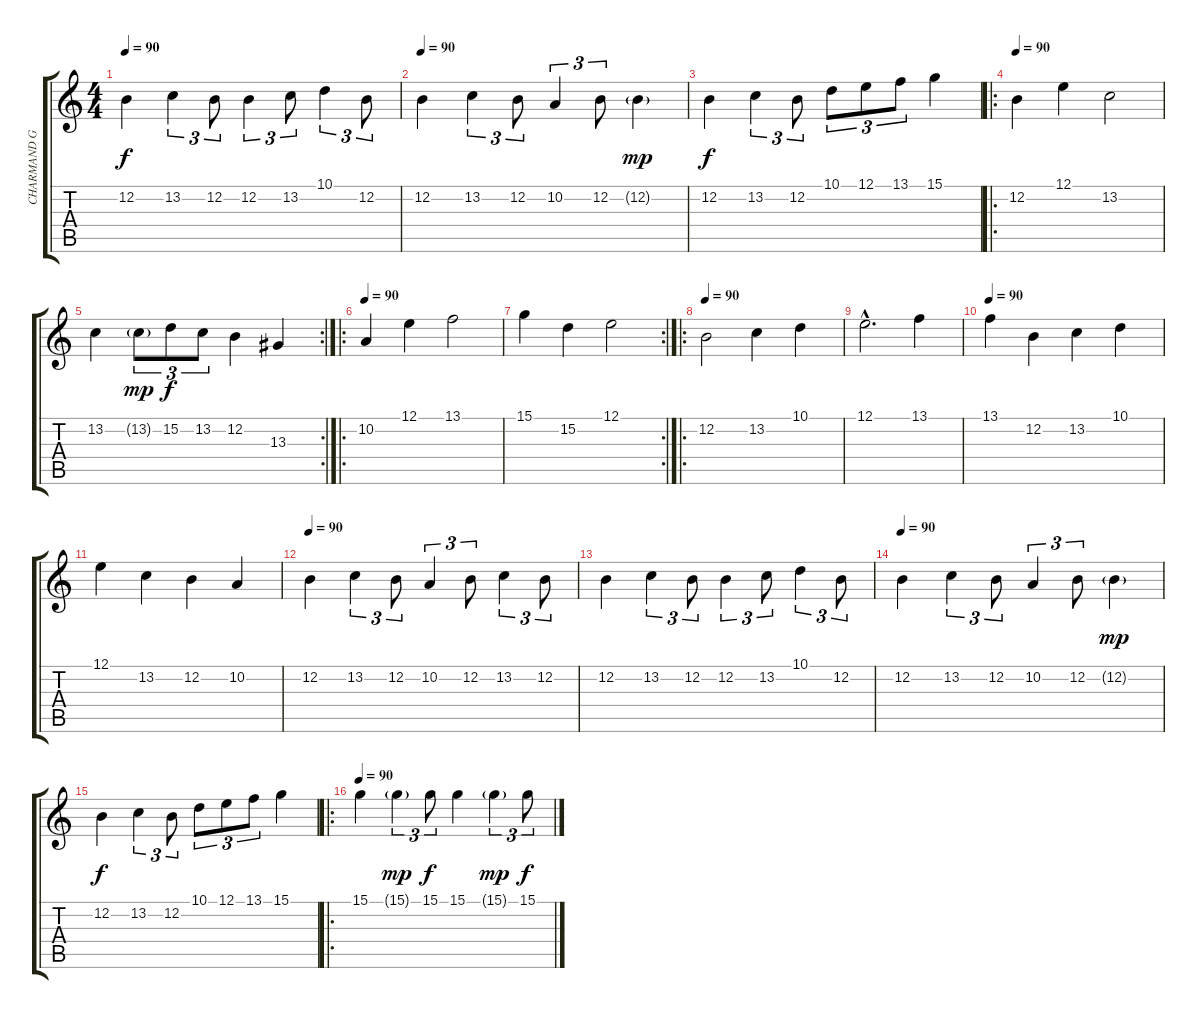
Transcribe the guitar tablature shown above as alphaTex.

\track ("CHARMAND GRIMLOCH" "CHARMAND G") {instrument stringensemble1}
\staff {score tabs}
\tuning (E4 B3 G3 D3 A2 E2) {hide}
\ts (4 4)
\tempo 90
\clef g2
\ks c
12.2.4{dy f} 13.2.4{tu (3 2)} 12.2.8{tu (3 2)} 12.2.4{tu (3 2)} 13.2.8{tu (3 2)} 10.1.4{tu (3 2)} 12.2.8{tu (3 2)} |
\tempo 90
12.2.4 13.2.4{tu (3 2)} 12.2.8{tu (3 2)} 10.2.4{tu (3 2)} 12.2.8{tu (3 2)} 12.2{g}.4{dy mp} |
12.2.4{dy f} 13.2.4{tu (3 2)} 12.2.8{tu (3 2)} 10.1.8{tu (3 2)} 12.1.8{tu (3 2)} 13.1.8{tu (3 2)} 15.1.4 |
\ro
\tempo 90
12.2.4 12.1.4 13.2.2 |
\rc 2
13.2.4 13.2{g}.8{tu (3 2) dy mp} 15.2.8{tu (3 2) dy f} 13.2.8{tu (3 2)} 12.2.4 13.3.4 |
\ro
\tempo 90
10.2.4 12.1.4 13.1.2 |
\rc 2
15.1.4 15.2.4 12.1.2 |
\ro
\tempo 90
12.2.2 13.2.4 10.1.4 |
12.1{hac}.2{d} 13.1.4 |
\tempo 90
13.1.4 12.2.4 13.2.4 10.1.4 |
12.1.4 13.2.4 12.2.4 10.2.4 |
\tempo 90
12.2.4 13.2.4{tu (3 2)} 12.2.8{tu (3 2)} 10.2.4{tu (3 2)} 12.2.8{tu (3 2)} 13.2.4{tu (3 2)} 12.2.8{tu (3 2)} |
12.2.4 13.2.4{tu (3 2)} 12.2.8{tu (3 2)} 12.2.4{tu (3 2)} 13.2.8{tu (3 2)} 10.1.4{tu (3 2)} 12.2.8{tu (3 2)} |
\tempo 90
12.2.4 13.2.4{tu (3 2)} 12.2.8{tu (3 2)} 10.2.4{tu (3 2)} 12.2.8{tu (3 2)} 12.2{g}.4{dy mp} |
12.2.4{dy f} 13.2.4{tu (3 2)} 12.2.8{tu (3 2)} 10.1.8{tu (3 2)} 12.1.8{tu (3 2)} 13.1.8{tu (3 2)} 15.1.4 |
\ro
\tempo 90
15.1.4 15.1{g}.4{tu (3 2) dy mp} 15.1.8{tu (3 2) dy f} 15.1.4 15.1{g}.4{tu (3 2) dy mp} 15.1.8{tu (3 2) dy f}
